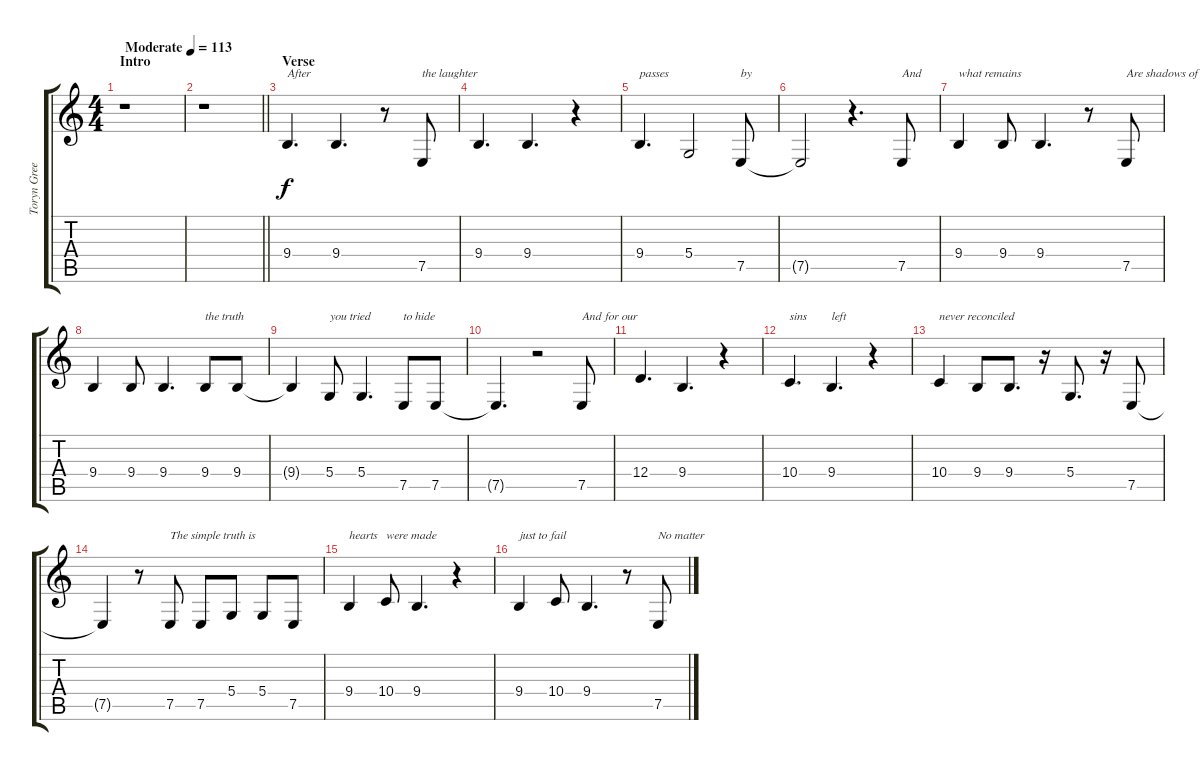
\track ("Toryn Green (Vocals)" "Toryn Gree") {instrument violin}
\staff {score tabs}
\tuning (E4 B3 G3 D3 A2 E2) {hide}
\ts (4 4)
\section ("" "Intro")
\tempo (113 "Moderate")
\clef g2
\ks c
r.1{dy f instrument violin} |
\barLineRight lightlight
r.1 |
\section ("" "Verse")
9.4.4{d txt "After"} 9.4.4{d} r.8 7.5.8{txt "the laughter"} |
9.4.4{d} 9.4.4{d} r.4 |
9.4.4{d txt "passes"} 5.4.2 7.5.8{txt "by"} |
7.5{t}.2 r.4{d} 7.5.8{txt "And"} |
9.4.4{txt "what remains"} 9.4.8 9.4.4{d} r.8 7.5.8{txt "Are shadows of"} |
9.4.4 9.4.8 9.4.4{d} 9.4.8{txt "the truth"} 9.4.8 |
9.4{t}.4 5.4.8{txt "you tried"} 5.4.4{d} 7.5.8{txt "to hide"} 7.5.8 |
7.5{t}.4{d} r.2 7.5.8{txt "And for our"} |
12.4.4{d} 9.4.4{d} r.4 |
10.4.4{d txt "sins"} 9.4.4{d txt "left"} r.4 |
10.4.4{txt "never reconciled"} 9.4.8 9.4.8{d} r.16 5.4.8{d} r.16 7.5.8 |
7.5{t}.4 r.8 7.5.8{txt "The simple truth is"} 7.5.8 5.4.8 5.4.8 7.5.8 |
9.4.4{txt "hearts"} 10.4.8{txt "were made"} 9.4.4{d} r.4 |
9.4.4{txt "just to fail"} 10.4.8 9.4.4{d} r.8 7.5.8{txt "No matter"}
